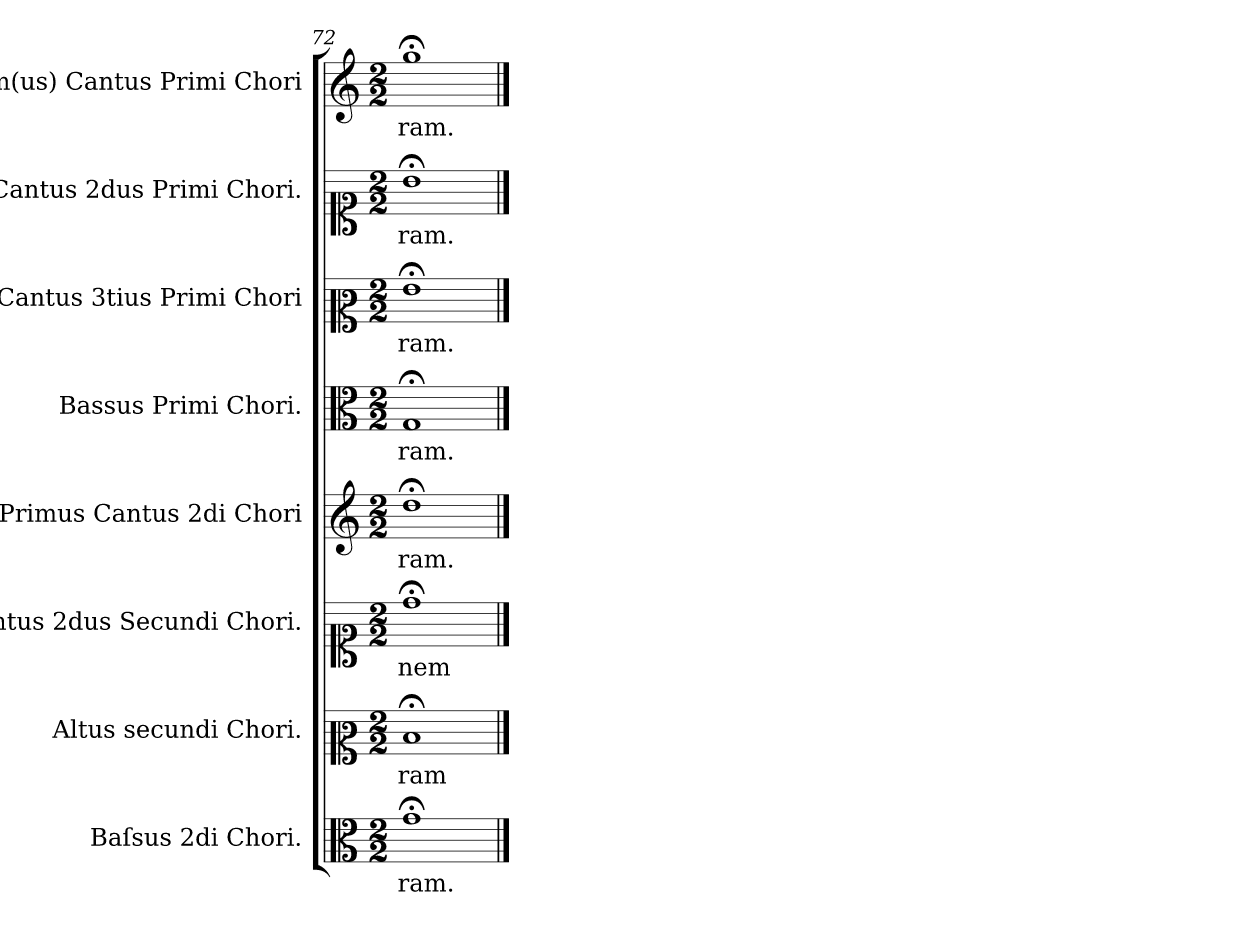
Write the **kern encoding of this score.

**kern	**text	**kern	**text	**kern	**text	**kern	**text	**kern	**text	**kern	**text	**kern	**text	**kern	**text
*part8	*part8	*part7	*part7	*part6	*part6	*part5	*part5	*part4	*part4	*part3	*part3	*part2	*part2	*part1	*part1
*staff8	*staff8	*staff7	*staff7	*staff6	*staff6	*staff5	*staff5	*staff4	*staff4	*staff3	*staff3	*staff2	*staff2	*staff1	*staff1
*I"Baſsus 2di Chori.	*	*I"Altus secundi Chori.	*	*I"Cantus 2dus Secundi Chori.	*	*I"Primus Cantus 2di Chori	*	*I"Bassus Primi Chori.	*	*I"Cantus 3tius Primi Chori	*	*I"Cantus 2dus Primi Chori.	*	*I"Im(us) Cantus Primi Chori	*
*I'Coro 2 B	*	*I'Coro 2 A	*	*I'Coro 2 S 2	*	*I'Coro 2 S 1	*	*I'Coro 1 B	*	*I'Coro 1 S 3	*	*I'Coro 1 S 2	*	*I'Coro 1 S 1	*
*clefC3	*	*clefC2	*	*clefC1	*	*clefG2	*	*clefC3	*	*clefC2	*	*clefC1	*	*clefG2	*
*k[]	*	*k[]	*	*k[]	*	*k[]	*	*k[]	*	*k[]	*	*k[]	*	*k[]	*
*M2/2	*	*M2/2	*	*M2/2	*	*M2/2	*	*M2/2	*	*M2/2	*	*M2/2	*	*M2/2	*
=72	=72	=72	=72	=72	=72	=72	=72	=72	=72	=72	=72	=72	=72	=72	=72
1g;<;	-ram.	1d;<;	-ram	1dd;<;	-nem	1dd;<;	-ram.	1G;<;	-ram.	1g;<;	-ram.	1b;<;	-ram.	1gg;<;	-ram.
==	==	==	==	==	==	==	==	==	==	==	==	==	==	==	==
*-	*-	*-	*-	*-	*-	*-	*-	*-	*-	*-	*-	*-	*-	*-	*-
